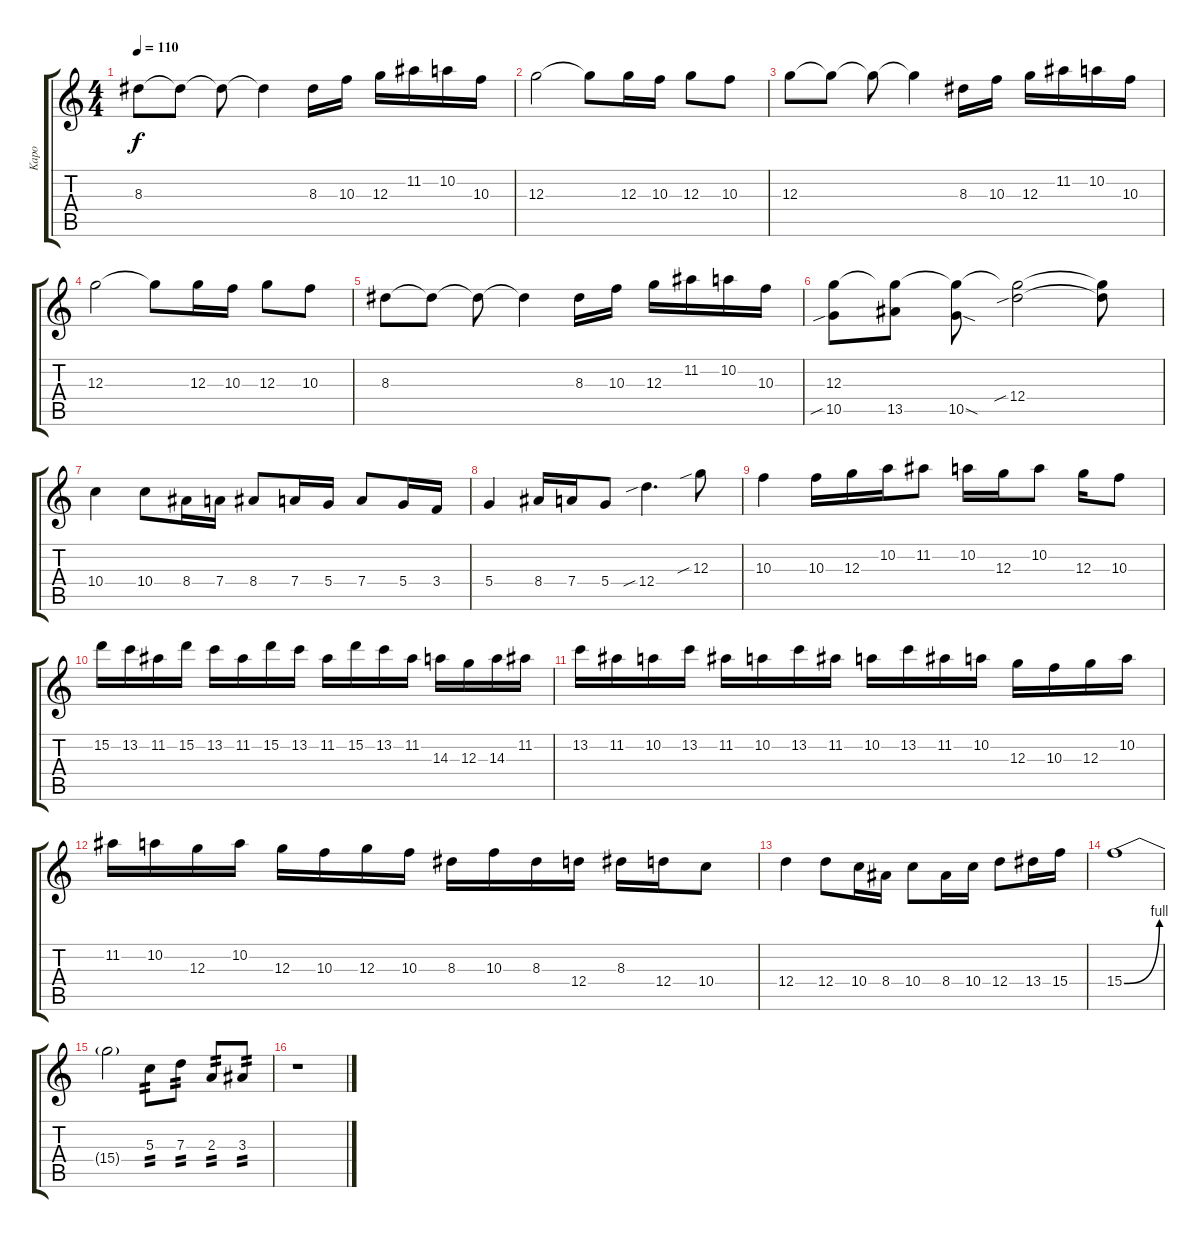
\track ("Kapo" "Kapo") {instrument distortionguitar}
\staff {score tabs}
\tuning (E4 B3 G3 D3 A2 D2) {hide}
\ts (4 4)
\tempo 110
\clef g2
\ks c
8.3.8{dy f} 8.3{t}.8 8.3{t}.8 8.3{t}.4 8.3.16 10.3.16 12.3.16 11.2.16 10.2.16 10.3.16 |
12.3.2 12.3{t}.8 12.3.16 10.3.16 12.3.8 10.3.8 |
12.3.8 12.3{t}.8 12.3{t}.8 12.3{t}.4 8.3.16 10.3.16 12.3.16 11.2.16 10.2.16 10.3.16 |
12.3.2 12.3{t}.8 12.3.16 10.3.16 12.3.8 10.3.8 |
8.3.8 8.3{t}.8 8.3{t}.8 8.3{t}.4 8.3.16 10.3.16 12.3.16 11.2.16 10.2.16 10.3.16 |
(12.3 10.5{sib}).8 (12.3{t} 13.5).8 (12.3{t} 10.5{sod}).8 (12.3{t} 12.4{sib}).2 (12.3{t} 12.4{t}).8 |
10.4.4 10.4.8 8.4.16 7.4.16 8.4.8 7.4.16 5.4.16 7.4.8 5.4.16 3.4.16 |
5.4.4 8.4.16 7.4.16 5.4.8 12.4{sib}.4{d} 12.3{sib}.8 |
10.3.4 10.3.16 12.3.16 10.2.16 11.2.8 10.2.16 12.3.16 10.2.8 12.3.16 10.3.8 |
15.2.16 13.2.16 11.2.16 15.2.16 13.2.16 11.2.16 15.2.16 13.2.16 11.2.16 15.2.16 13.2.16 11.2.16 14.3.16 12.3.16 14.3.16 11.2.16 |
13.2.16 11.2.16 10.2.16 13.2.16 11.2.16 10.2.16 13.2.16 11.2.16 10.2.16 13.2.16 11.2.16 10.2.16 12.3.16 10.3.16 12.3.16 10.2.16 |
11.2.16 10.2.16 12.3.16 10.2.16 12.3.16 10.3.16 12.3.16 10.3.16 8.3.16 10.3.16 8.3.16 12.4.16 8.3.16 12.4.16 10.4.8 |
12.4.4 12.4.8 10.4.16 8.4.16 10.4.8 8.4.16 10.4.16 12.4.8 13.4.16 15.4.16 |
15.4{be (bend 0 0 60 4)}.1 |
15.4{t}.2 5.3.8{tp 2} 7.3.8{tp 2} 2.3.8{tp 2} 3.3.8{tp 2} |
r.1
